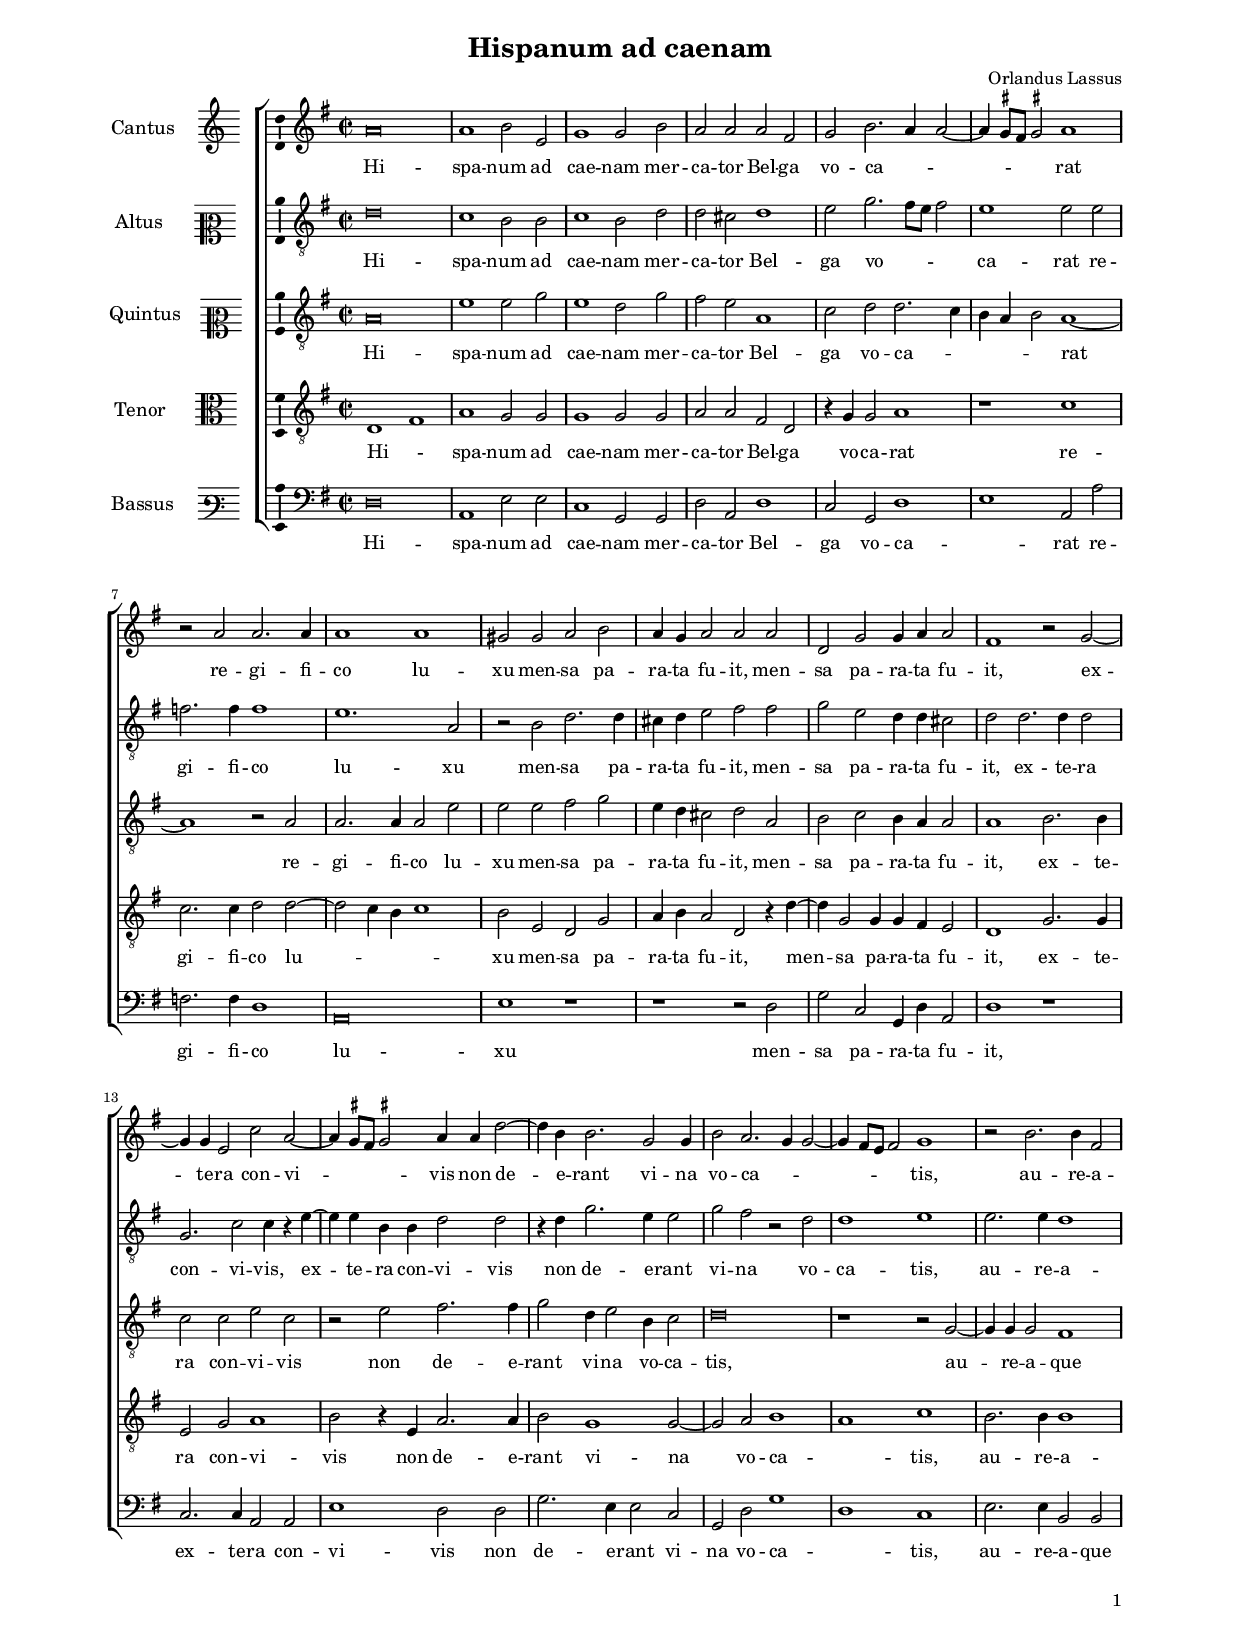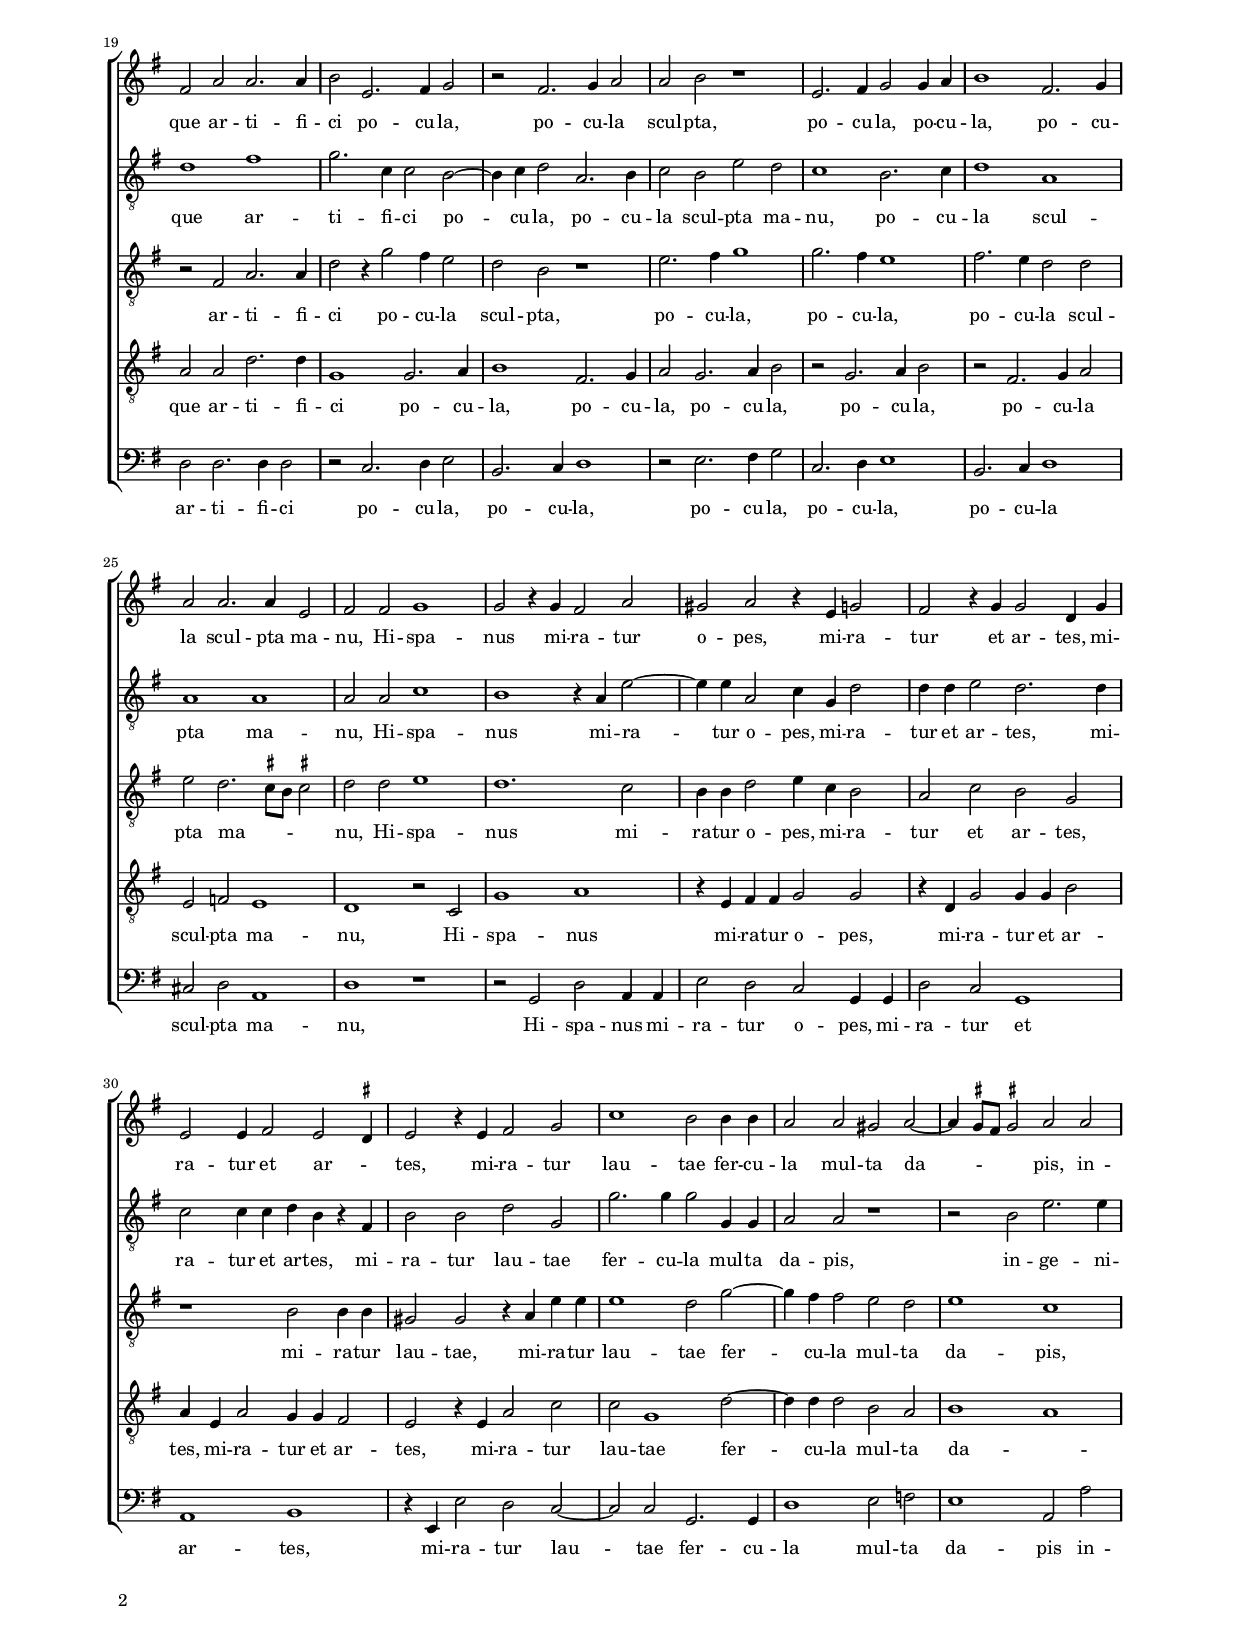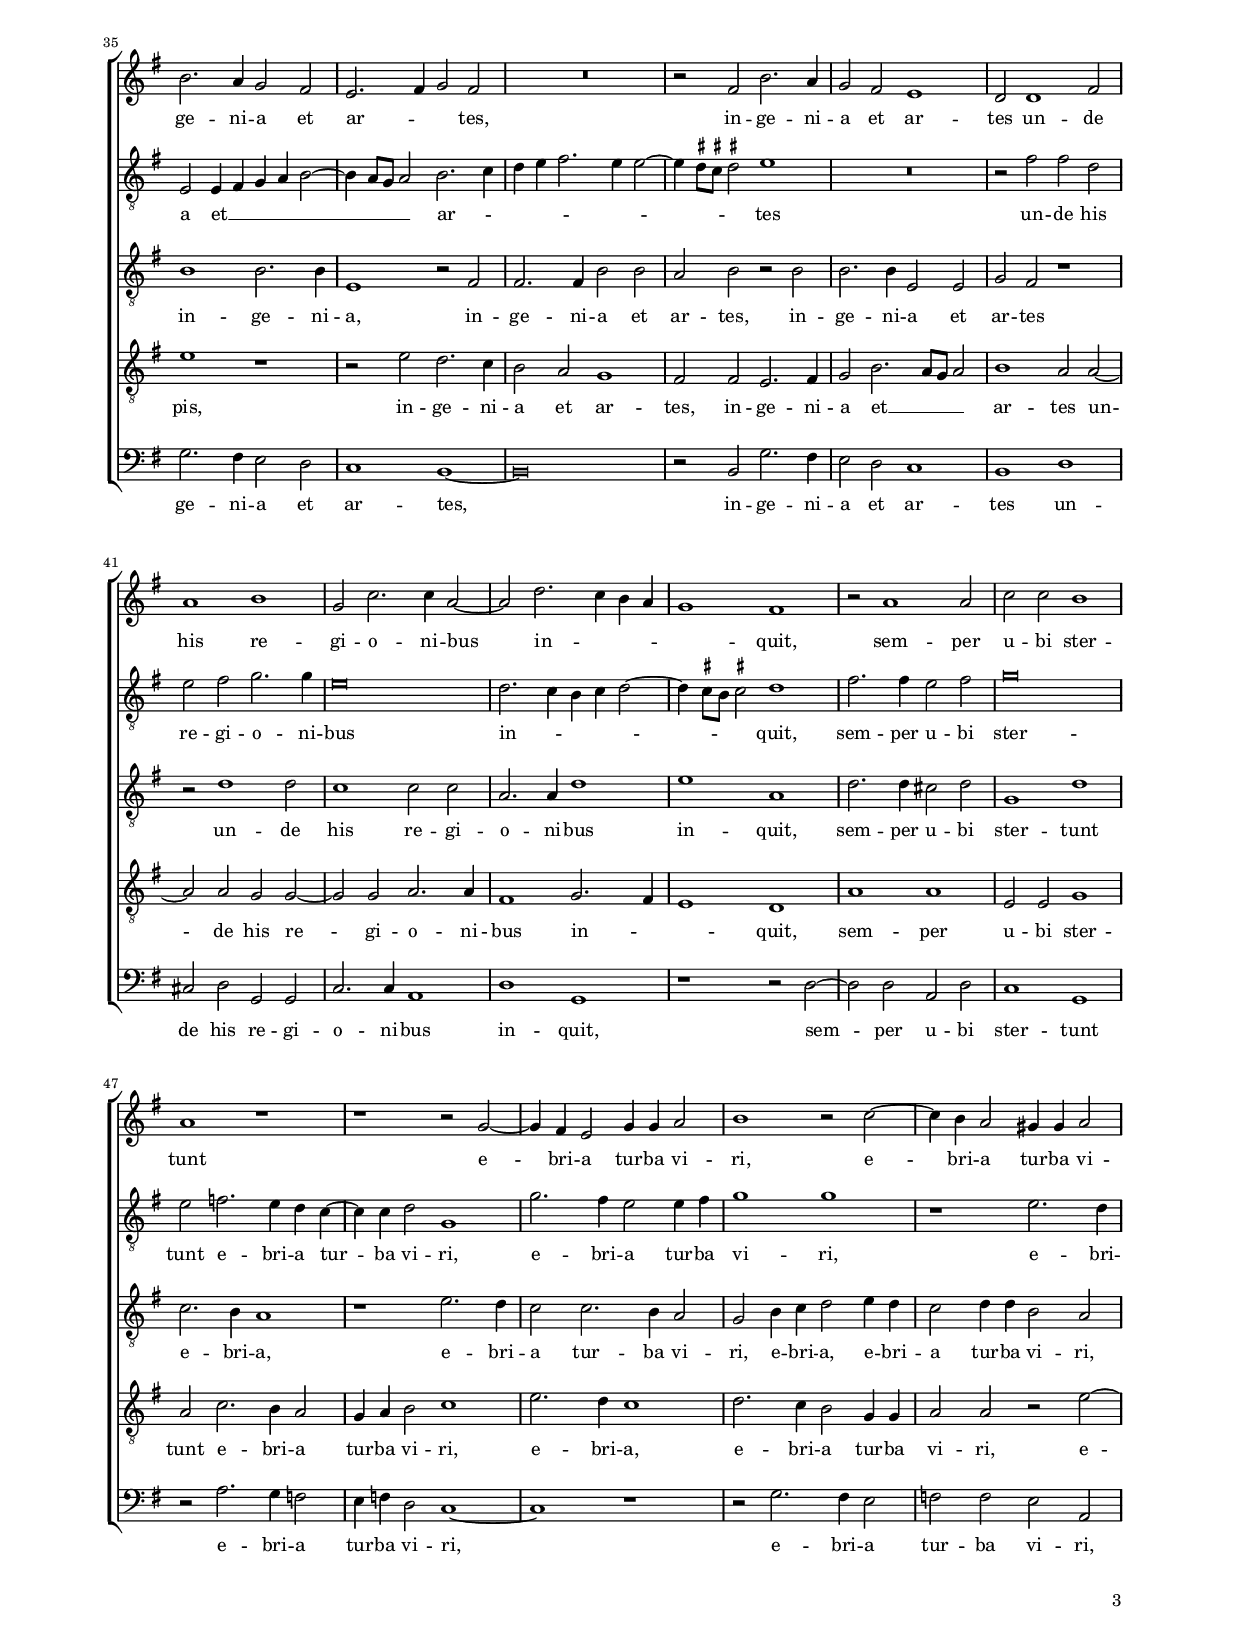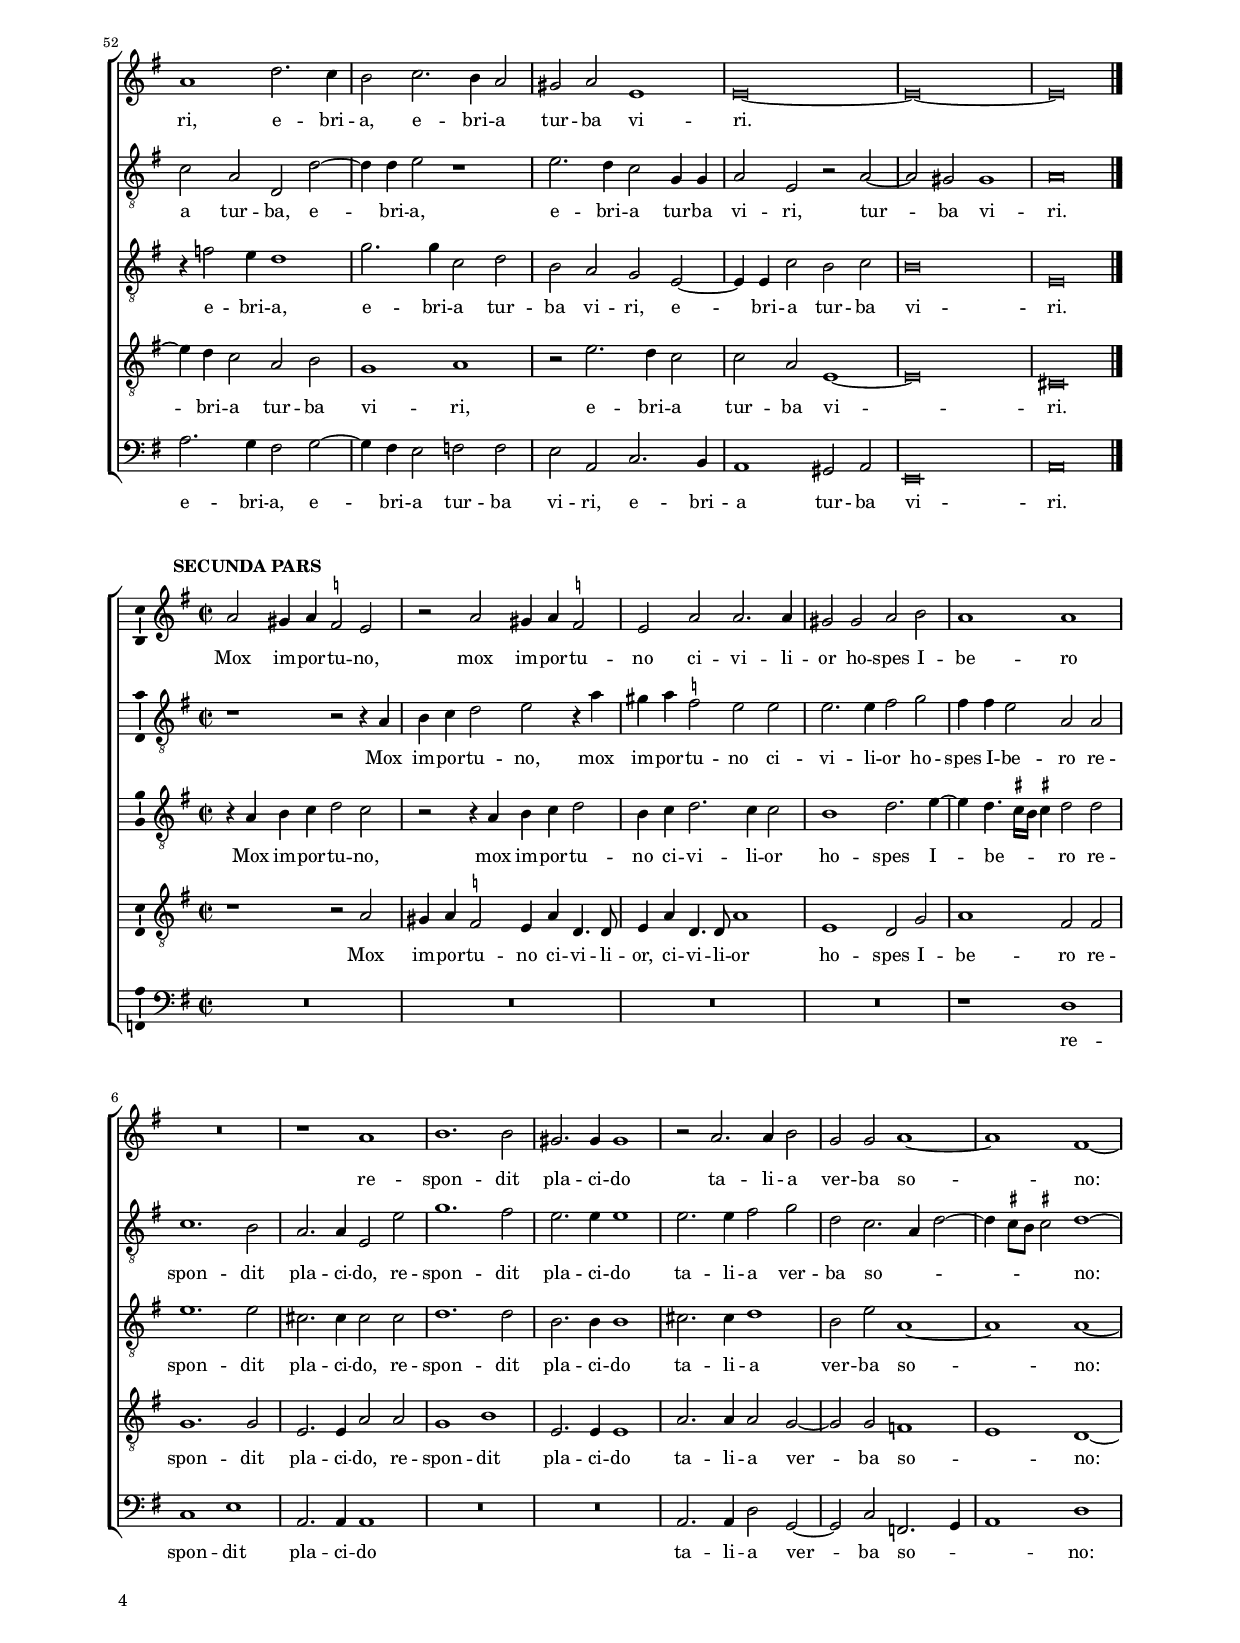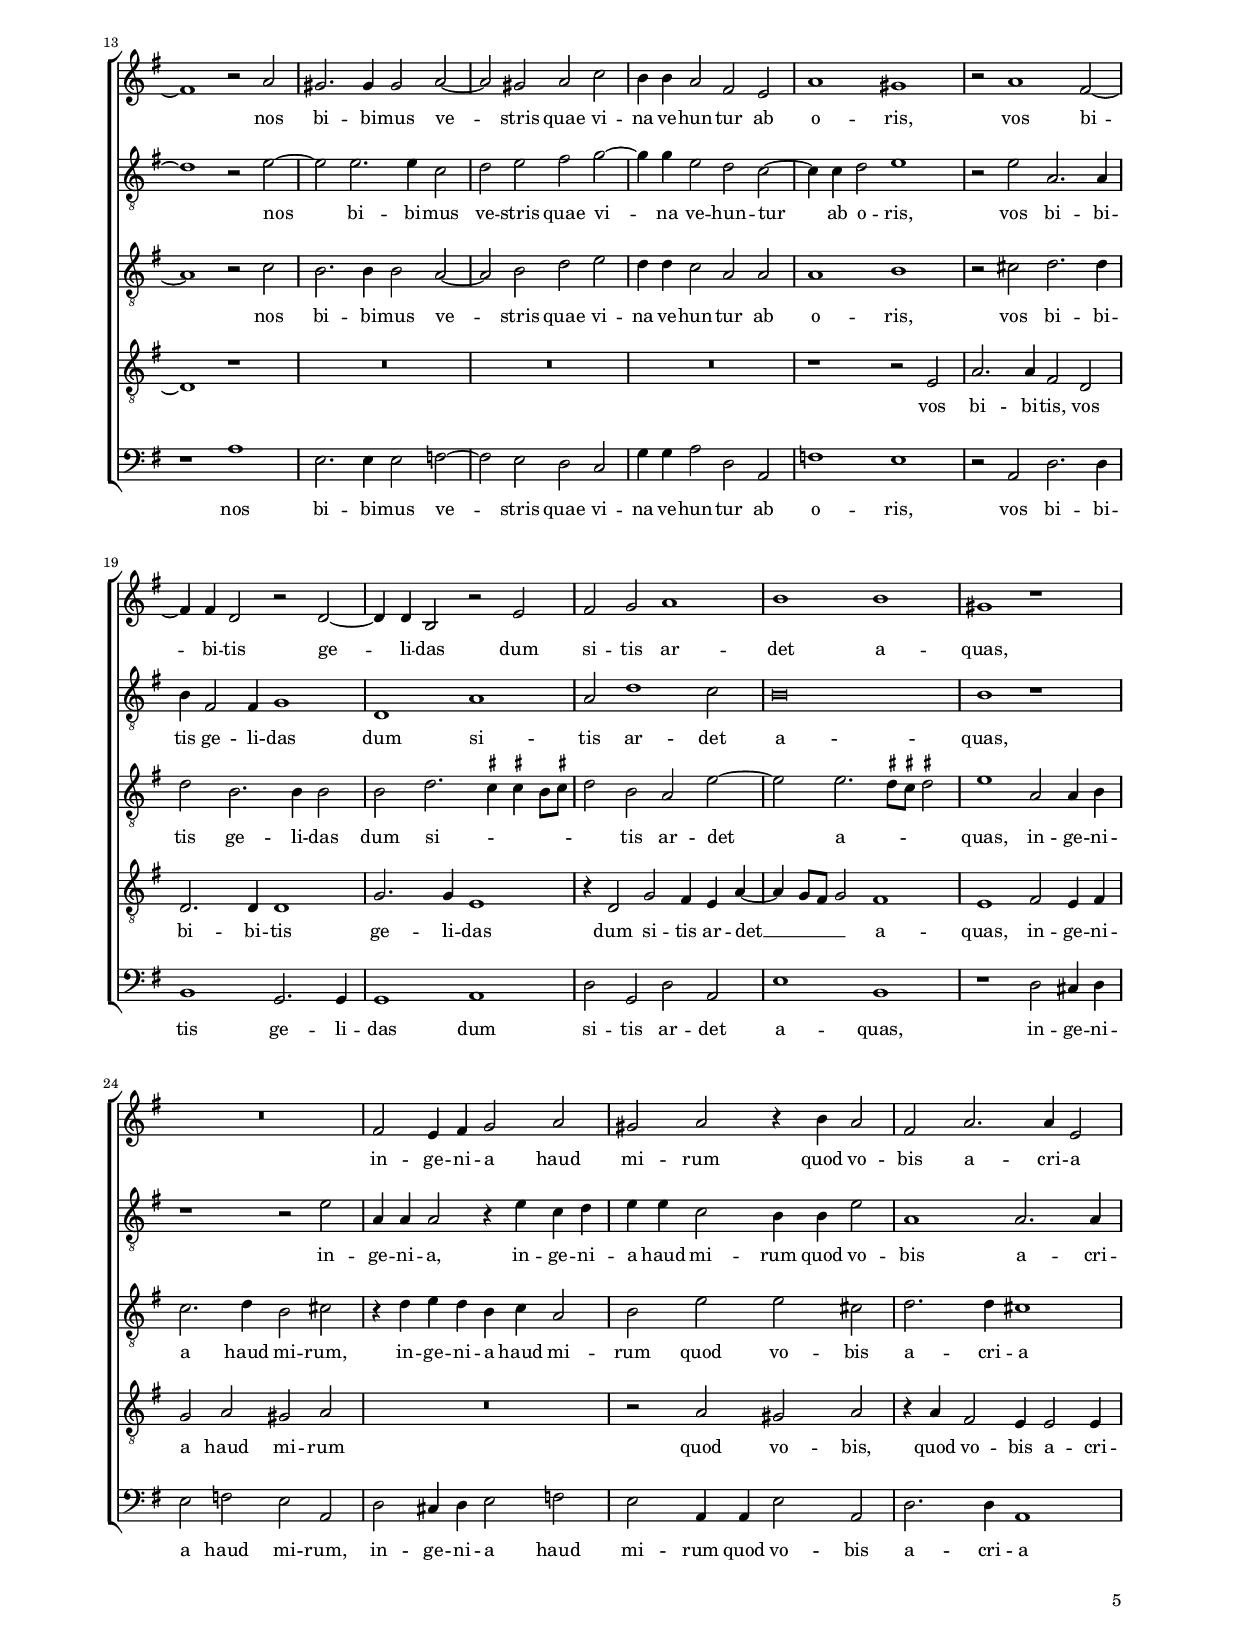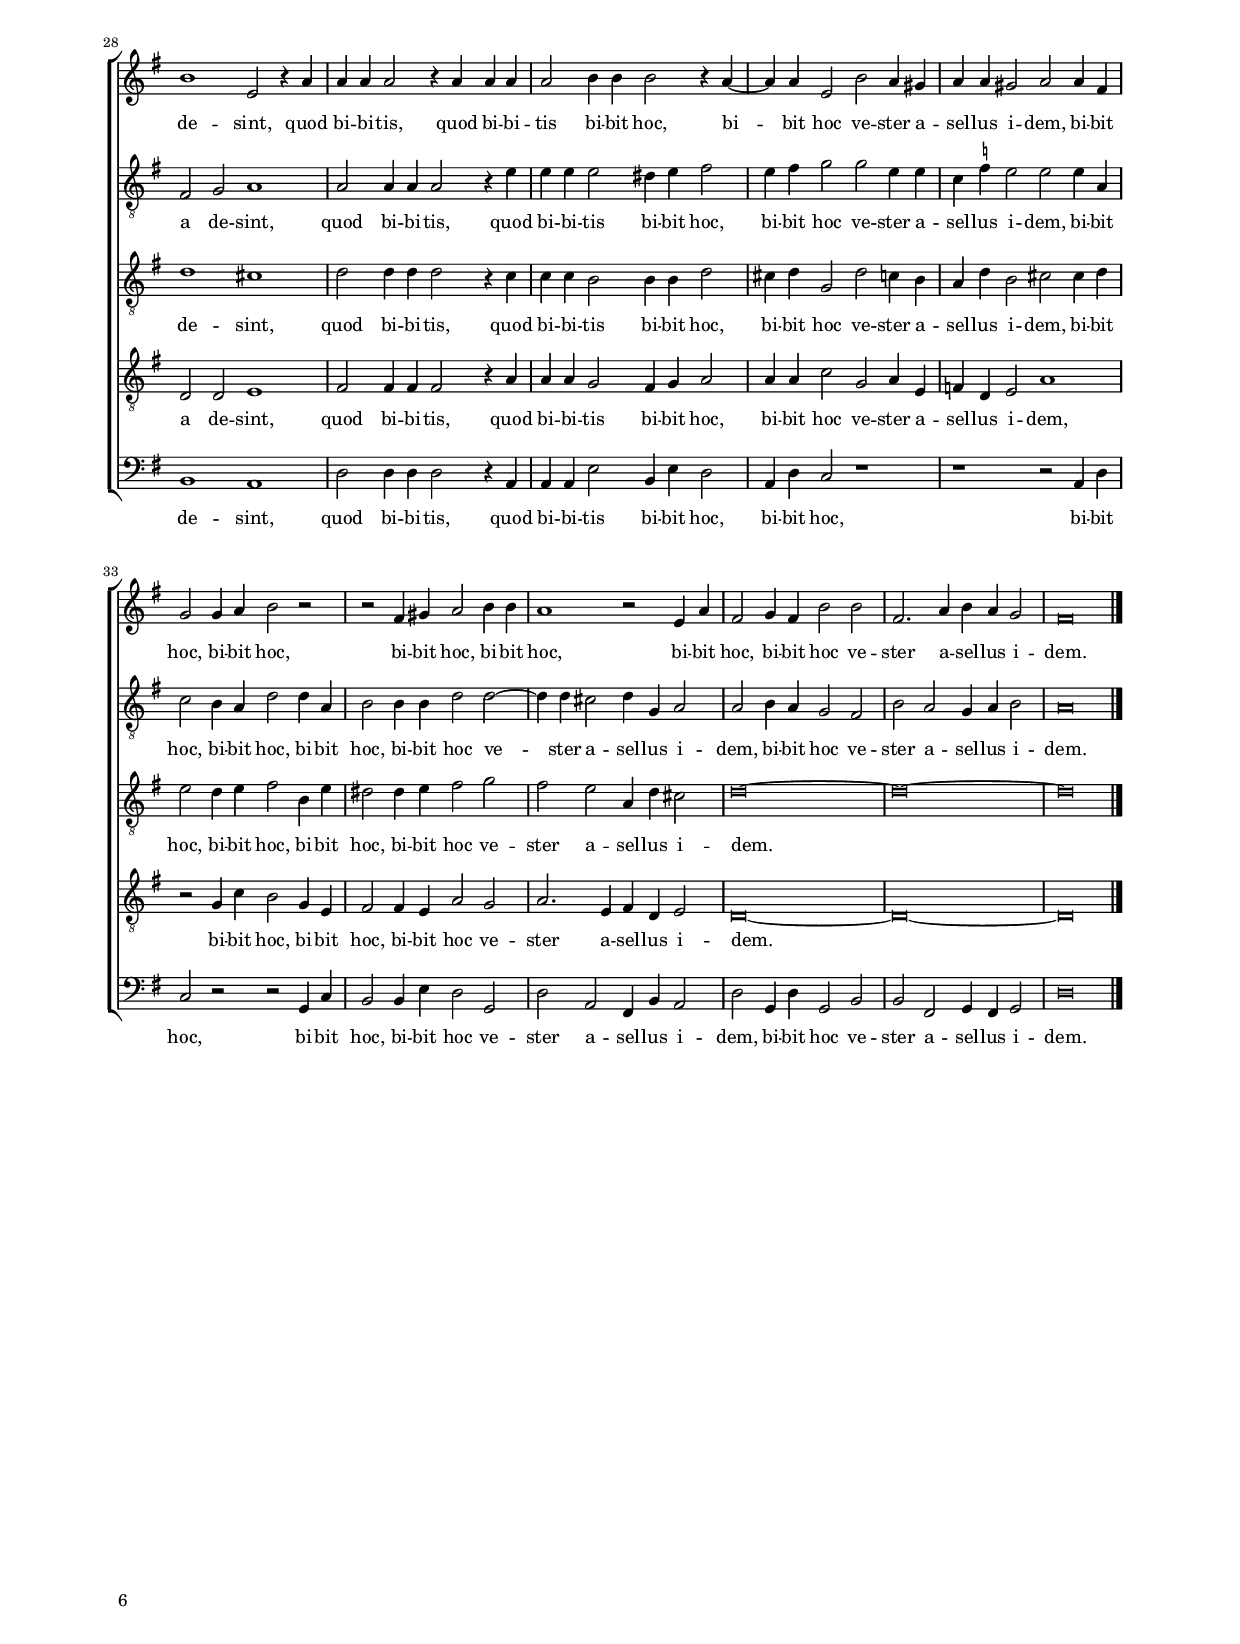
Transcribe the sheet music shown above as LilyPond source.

\header
{
  title="Hispanum ad caenam"
  composer="Orlandus Lassus"
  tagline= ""
}

\version "2.24.0"
\include "deutsch.ly"
#(set-global-staff-size 15)
% #(set-default-paper-size "letter")
#(ly:set-option 'point-and-click #f)

	
	ficta = { \once \set suggestAccidentals = ##t }
	
	forget = #(define-music-function (music) (ly:music?) #{
		\accidentalStyle forget
		$music
		\accidentalStyle default
		#})
	

\paper
	{
	top-margin = 1.8 \cm
	bottom-margin = 1.2 \cm
	left-margin = 2 \cm
	right-margin = 2 \cm
	ragged-bottom = ##f
	ragged-last-bottom = ##t
	print-page-number = ##f
	score-system-spacing = #'((basic-distance . 16) (minimum-distance . 14) (padding . 5) (strechability . 150))
	system-system-spacing = #'((basic-distance . 16) (minimum-distance . 14) (padding . 5) (strechability . 150))
	oddFooterMarkup=\markup   \fill-line { "" \fromproperty #'page:page-number-string }
	evenFooterMarkup=\markup  \fill-line { \fromproperty #'page:page-number-string "" }
	last-bottom-spacing = #'((basic-distance . 12) (minimum-distance . 7) (padding . 4))
%	systems-per-page = 3
%   page-count = 6
%	min-systems-per-page = 3
	}

global = {
	\key c \major
	\time 2/2 \set Score.measureLength = #(ly:make-moment 2/1)
	\set Score.tempoHideNote = ##t
	\tempo 2 = 90
	\skip 1*2*57 \bar "|."
	}
	

incipitcantus = \markup { \score {
	{
	\set Staff.instrumentName = \markup { \fontsize #1 "Cantus" }
	\key c \major
	\clef violin
	s4 \bar ""
	}
	\layout  {
	raggedright = ##t
	indent = 1.8 \cm
	line-width = 2.5 \cm
	\context { \Staff \remove Time_signature_engraver }
	\override Staff.Clef.Y-extent = #'(0 . 0)
	}} \hspace #1 }
	  
	  
incipitaltus = \markup { \score {
	{
	\set Staff.instrumentName = \markup { \fontsize #1 "Altus" }
	\key c \major
	\clef mezzosoprano
	s4 \bar ""
	}
	\layout  {
	raggedright = ##t
	indent = 1.8 \cm
	line-width = 2.5 \cm
	\context { \Staff \remove Time_signature_engraver }
	\override Staff.Clef.Y-extent = #'(0 . 0)
	}} \hspace #1 }

		  
incipitquintus = \markup { \score {
	{
	\set Staff.instrumentName = \markup { \fontsize #1 "Quintus" }
	\key c \major
	\clef mezzosoprano
	s4 \bar ""
	}
	\layout  {
	raggedright = ##t
	indent = 1.8 \cm
	line-width = 2.5 \cm
	\context { \Staff \remove Time_signature_engraver }
	\override Staff.Clef.Y-extent = #'(0 . 0)
	}} \hspace #1 }
	  

incipittenor = \markup { \score {
	{
	\set Staff.instrumentName = \markup { \fontsize #1 "Tenor" }
	\key c \major
	\clef alto
	s4 \bar ""
	}
	\layout  {
	raggedright = ##t
	indent = 1.8 \cm
	line-width = 2.5 \cm
	\context { \Staff \remove Time_signature_engraver }
	\override Staff.Clef.Y-extent = #'(0 . 0)
	}} \hspace #1 }
	  
   
incipitbassus = \markup { \score {
	{
	\set Staff.instrumentName = \markup { \fontsize #1 "Bassus" }
	\key c \major
	\clef varbaritone
	s4 \bar ""
	}
	\layout  {
	raggedright = ##t
	indent = 1.8 \cm
	line-width = 2.5 \cm
	\context { \Staff \remove Time_signature_engraver }
	\override Staff.Clef.Y-extent = #'(0 . 0)
	}} \hspace #1 }


cantus =  \relative c''
	{
	d\breve
	d1 e2 a,
	c1 c2 e
	d2 d d h
%5
	c2 e2. d4 d2~ |
	d4 \ficta cis8 h \ficta cis!2 d1  \break \noPageBreak
	r2 d d2. d4
	d1 d
	cis2 cis d e
%10
	d4 c d2 d d |
	g,2 c c4 d d2
	h1 r2 c~  \break \noPageBreak
	c4 c a2 f' d~
	d4 \ficta cis8 h \ficta cis!2 d4 d g2~
%15
	g4 e e2. c2 c4 |
	e2 d2. c4 c2~
	c4 h8 a h2 c1
	r2 e2. e4 h2 \pageBreak
	h2 d d2. d4
%20
	e2 a,2. h4 c2 |
	r2 h2. c4 d2
	d2 e r1
	a,2. h4 c2 c4 d
	e1 h2. c4 \break \noPageBreak
%25
	d2 d2. d4 a2 |
	h2 h c1
	c2 r4 c h2 d
	cis2 d r4 a c2
	h2 r4 c c2 g4 c \break \noPageBreak
%30
	a2 a4 h2 a \ficta gis4 |
	a2 r4 a h2 c
	f1 e2 e4 e
	d2 d cis d~
	d4 \ficta cis8 h \ficta cis!2 d d \pageBreak
%35
	e2. d4 c2 h |
	a2. h4 c2 h
	R\breve
	r2 h e2. d4
	c2 h a1
%40
	g2 g1 h2 \break \noPageBreak |
	d1 e
	c2 f2. f4 d2~
	d2 g2. f4 e d
	c1 h
%45
	r2 d1 d2 |
	f2 f e1 \break \noPageBreak
	d1 r
	r1 r2 c~
	c4 h a2 c4 c d2
%50
	e1 r2 f~ |
	f4 e d2 cis4 cis d2 \pageBreak
	d1 g2. f4
	e2 f2. e4 d2
	cis2 d a1
%55
	a\breve~ |
	a\breve~
	a\breve \noPageBreak |
	}


altus =  \relative c'
	{
	g'\breve
	f1 e2 e
	f1 e2 g
	g2 fis g1
%5
	a2 c2. h8 a h2 |
	a1 a2 a
	b2. b4 b1
	a1. d,2
	r2 e g2. g4
%10
	fis4 g a2 h h |
	c2 a g4 g fis2
	g2 g2. g4 g2
	c,2. f2 f4 r a~
	a4 a e e g2 g
%15
	r4 g c2. a4 a2 |
	c2 h r g
	g1 a
	a2. a4 g1
	g1 h
%20
	c2. f,4 f2 e~ |
	e4 f g2 d2. e4
	f2 e a g
	f1 e2. f4
	g1 d
%25
	d1 d |
	d2 d f1
	e1 r4 d a'2~
	a4 a d,2 f4 c g'2
	g4 g a2 g2. g4
%30
	f2 f4 f g e r h |
	e2 e g c,
	c'2. c4 c2 c,4 c
	d2 d r1
	r2 e a2. a4
%35
	a,2 a4 h c d e2~ |
	e4 d8 c d2 e2. f4
	g4 a h2. a4 a2~
	a4 \ficta gis8 \ficta fis \ficta gis!2 a1
	R\breve
%40
	r2 h h g |
	a2 h c2. c4
	a\breve
	g2. f4 e f g2~
	g4 \ficta fis8 e \ficta fis!2 g1
%45
	h2. h4 a2 h |
	c\breve
	a2 b2. a4 g f~
	f4 f g2 c,1
	c'2. h4 a2 a4 h
%50
	c1 c |
	r1 a2. g4
	f2 d g, g'~
	g4 g a2 r1
	a2. g4 f2 c4 c
%55
	d2 a r d~ |
	d2 cis cis1
	d\breve |
	}


quintus =  \relative c'
	{
	d\breve
	a'1 a2 c
	a1 g2 c
	h2 a d,1
%5
	f2 g g2. f4 |
	e4 d e2 d1~
	d1 r2 d
	d2. d4 d2 a'
	a2 a h c
%10
	a4 g fis2 g d |
	e2 f e4 d d2
	d1 e2. e4
	f2 f a f
	r2 a h2. h4
%15
	c2 g4 a2 e4 f2 |
	g\breve
	r1 r2 c,~
	c4 c c2 h1
	r2 h d2. d4
%20
	g2 r4 c2 h4 a2 |
	g2 e r1
	a2. h4 c1
	c2. h4 a1
	h2. a4 g2 g
%25
	a2 g2. \ficta fis8 e \ficta fis!2 |
	g2 g a1
	g1. f2
	e4 e g2 a4 f e2
	d2 f e c
%30
	r1 e2 e4 e |
	cis2 cis r4 d a' a
	a1 g2 c~
	c4 h h2 a g
	a1 f
%35
	e1 e2. e4 |
	a,1 r2 h
	h2. h4 e2 e
	d2 e r e
	e2. e4 a,2 a
%40
	c2 h r1 |
	r2 g'1 g2
	f1 f2 f
	d2. d4 g1
	a1 d,
%45
	g2. g4 fis2 g |
	c,1 g'
	f2. e4 d1
	r1 a'2. g4
	f2 f2. e4 d2
%50
	c2 e4 f g2 a4 g |
	f2 g4 g e2 d
	r4 b'2 a4 g1
	c2. c4 f,2 g
	e2 d c a~
%55
	a4 a f'2 e f |
	e\breve
	a,\breve |
	}


tenor  =  \relative c'
	{
	g1 h
	d1 c2 c
	c1 c2 c
	d2 d h g
%5
	r4 c c2 d1 |
	r1 f
	f2. f4 g2 g~
	g2 f4 e f1
	e2 a, g c
%10
	d4 e d2 g, r4 g'~
	g4 c,2 c4 c4 h a2
	g1 c2. c4
	a2 c d1
	e2 r4 a, d2. d4
%15
	e2 c1 c2~ |
	c2 d e1
	d1 f
	e2. e4 e1
	d2 d g2. g4
%20
	c,1 c2. d4 |
	e1 h2. c4
	d2 c2. d4 e2
	r2 c2. d4 e2
	r2 h2. c4 d2
%25
	a2 b a1 |
	g1 r2 f
	c'1 d
	r4 a h h c2 c
	r4 g c2 c4 c e2
%30
	d4 a d2 c4 c h2 |
	a2 r4 a d2 f
	f2 c1 g'2~
	g4 g g2 e d
	e1 d
%35
	a'1 r |
	r2 a g2. f4
	e2 d c1
	h2 h a2. h4
	c2 e2. d8 c d2
%40
	e1 d2 d~ |
	d2 d c c~
	c2 c d2. d4
	h1 c2. h4
	a1 g
%45
	d'1 d |
	a2 a c1
	d2 f2. e4 d2
	c4 d e2 f1
	a2. g4 f1
%50
	g2. f4 e2 c4 c |
	d2 d r a'~
	a4 g f2 d e
	c1 d
	r2 a'2. g4 f2
%55
	f2 d a1~ |
	a\breve
	fis\breve |
	}


bassus  =  \relative c
	{
	g'\breve
	d1 a'2 a
	f1 c2 c
	g'2 d g1
%5
	f2 c g'1 |
	a1 d,2 d'
	b2. b4 g1
	d\breve
	a'1 r
%10
	r1 r2 g |
	c2 f, c4 g' d2
	g1 r
	f2. f4 d2 d
	a'1 g2 g
%15
	c2. a4 a2 f |
	c2 g' c1
	g1 f
	a2. a4 e2 e
	g2 g2. g4 g2
%20
	r2 f2. g4 a2 |
	e2. f4 g1
	r2 a2. h4 c2
	f,2. g4 a1
	e2. f4 g1
%25
	fis2 g d1 |
	g1 r
	r2 c, g' d4 d
	a'2 g f c4 c
	g'2 f c1
%30
	d1 e |
	r4 a, a'2 g f~
	f2 f c2. c4
	g'1 a2 b
	a1 d,2 d'
%35
	c2. h4 a2 g |
	f1 e~
	e\breve
	r2 e c'2. h4
	a2 g f1
%40
	e1 g |
	fis2 g c, c
	f2. f4 d1
	g1 c,
	r1 r2 g'~
%45
	g2 g d g |
	f1 c
	r2 d'2. c4 b2
	a4 b g2 f1~
	f1 r
%50
	r2 c'2. h4 a2 |
	b2 b a d,
	d'2. c4 h2 c~
	c4 h a2 b b
	a2 d, f2. e4
%55
	d1 cis2 d |
	a\breve
	d\breve |
	}


lyricscantus = \lyricmode {
	Hi -- spa -- num ad cae -- nam mer -- ca -- tor Bel -- ga vo -- ca -- _ _ _ _ _ rat
		re -- gi -- fi -- co lu -- xu
		men -- sa pa -- ra -- ta fu -- it,
		men -- sa pa -- ra -- ta fu -- it,
		ex -- te -- ra con -- vi -- _ _ _ vis non de -- e -- rant vi -- na vo -- ca -- _ _ _ _ _ tis,
		au -- re -- a -- que ar -- ti -- fi -- ci po -- cu -- la,
		po -- cu -- la scul -- pta,
		po -- cu -- la,
		po -- cu -- la,
		po -- cu -- la scul -- pta ma -- nu,
		Hi -- spa -- nus mi -- ra -- tur o -- pes,
		mi -- ra -- tur et ar -- tes,
		mi -- ra -- tur et ar -- _ tes,
		mi -- ra -- tur lau -- tae
		fer -- cu -- la mul -- ta da -- _ _ _ pis,
		in -- ge -- ni -- a et ar -- _ _ tes,
		in -- ge -- ni -- a et ar -- tes
		un -- de his re -- gi -- o -- ni -- bus in -- _ _ _ _ quit,
		sem -- per u -- bi ster -- tunt
		e -- bri -- a tur -- ba vi -- ri,
		e -- bri -- a tur -- ba vi -- ri,
		e -- bri -- a,
		e -- bri -- a tur -- ba vi -- ri.
	}


lyricsaltus = \lyricmode {
	Hi -- spa -- num ad cae -- nam mer -- ca -- tor Bel -- ga vo -- _ _ _ ca -- rat
		re -- gi -- fi -- co lu -- xu
		men -- sa pa -- ra -- ta fu -- it,
		men -- sa pa -- ra -- ta fu -- it,
		ex -- te -- ra con -- vi -- vis,
		ex -- te -- ra con -- vi -- vis non de -- e -- rant vi -- na vo -- ca -- tis,
		au -- re -- a -- que ar -- ti -- fi -- ci po -- cu -- la,
		po -- cu -- la scul -- pta ma -- nu,
		po -- cu -- la scul -- pta ma -- nu,
		Hi -- spa -- nus mi -- ra -- tur o -- pes,
		mi -- ra -- tur et ar -- tes,
		mi -- ra -- tur et ar -- tes,
		mi -- ra -- tur lau -- tae
		fer -- cu -- la mul -- ta da -- pis,
		in -- ge -- ni -- a et __ _ _ _ _ _ _ _ ar -- _ _ _ _ _ _ _ _ _ tes
		un -- de his re -- gi -- o -- ni -- bus in -- _ _ _ _ _ _ _ quit,
		sem -- per u -- bi ster -- tunt
		e -- bri -- a tur -- ba vi -- ri,
		e -- bri -- a tur -- ba vi -- ri,
		e -- bri -- a tur -- ba,
		e -- bri -- a,
		e -- bri -- a tur -- ba vi -- ri,
		tur -- ba vi -- ri.
	}


lyricsquintus = \lyricmode {
	Hi -- spa -- num ad cae -- nam mer -- ca -- tor Bel -- ga vo -- ca -- _ _ _ _ rat
		re -- gi -- fi -- co lu -- xu
		men -- sa pa -- ra -- ta fu -- it,
		men -- sa pa -- ra -- ta fu -- it,
		ex -- te -- ra con -- vi -- vis non de -- e -- rant vi -- na vo -- ca -- tis,
		au -- re -- a -- que ar -- ti -- fi -- ci po -- cu -- la scul -- pta,
		po -- cu -- la,
		po -- cu -- la,
		po -- cu -- la scul -- pta ma -- _ _ _ nu,
		Hi -- spa -- nus mi -- ra -- tur o -- pes,
		mi -- ra -- tur et ar -- tes,
		mi -- ra -- tur lau -- tae,
		mi -- ra -- tur lau -- tae
		fer -- cu -- la mul -- ta da -- pis,
		in -- ge -- ni -- a,
		in -- ge -- ni -- a et ar -- tes,
		in -- ge -- ni -- a et ar -- tes
		un -- de his re -- gi -- o -- ni -- bus in -- quit,
		sem -- per u -- bi ster -- tunt e -- bri -- a,
		e -- bri -- a tur -- ba vi -- ri,
		e -- bri -- a,
		e -- bri -- a tur -- ba vi -- ri,
		e -- bri -- a,
		e -- bri -- a tur -- ba vi -- ri,
		e -- bri -- a tur -- ba vi -- ri.
	}


lyricstenor = \lyricmode {
	Hi -- _ spa -- num ad cae -- nam mer -- ca -- tor Bel -- ga vo -- ca -- rat
		re -- gi -- fi -- co lu -- _ _ _ xu
		men -- sa pa -- ra -- ta fu -- it,
		men -- sa pa -- ra -- ta fu -- it,
		ex -- te -- ra con -- vi -- vis non de -- e -- rant vi -- na vo -- ca -- _ tis,
		au -- re -- a -- que ar -- ti -- fi -- ci po -- cu -- la,
		po -- cu -- la,
		po -- cu -- la,
		po -- cu -- la,
		po -- cu -- la scul -- pta ma -- nu,
		Hi -- spa -- nus mi -- ra -- tur o -- pes,
		mi -- ra -- tur et ar -- tes,
		mi -- ra -- tur et ar -- tes,
		mi -- ra -- tur lau -- tae
		fer -- cu -- la mul -- ta da -- _ pis,
		in -- ge -- ni -- a et ar -- tes,
		in -- ge -- ni -- a et __ _ _ _ ar -- tes
		un -- de his re -- gi -- o -- ni -- bus in -- _ _ quit,
		sem -- per u -- bi ster -- tunt e -- bri -- a tur -- ba vi -- ri,
		e -- bri -- a,
		e -- bri -- a tur -- ba vi -- ri,
		e -- bri -- a tur -- ba vi -- ri,
		e -- bri -- a tur -- ba vi -- ri.
	}


lyricsbassus = \lyricmode {
	Hi -- spa -- num ad cae -- nam mer -- ca -- tor Bel -- ga vo -- ca -- _ rat
		re -- gi -- fi -- co lu -- xu
		men -- sa pa -- ra -- ta fu -- it,
		ex -- te -- ra con -- vi -- vis non de -- e -- rant vi -- na vo -- ca -- _ tis,
		au -- re -- a -- que ar -- ti -- fi -- ci po -- cu -- la,
		po -- cu -- la,
		po -- cu -- la,
		po -- cu -- la,
		po -- cu -- la scul -- pta ma -- nu,
		Hi -- spa -- nus mi -- ra -- tur o -- pes,
		mi -- ra -- tur et ar -- tes,
		mi -- ra -- tur lau -- tae
		fer -- cu -- la mul -- ta da -- pis
		in -- ge -- ni -- a et ar -- tes,
		in -- ge -- ni -- a et ar -- tes
		un -- de his re -- gi -- o -- ni -- bus in -- quit,
		sem -- per u -- bi ster -- tunt
		e -- bri -- a tur -- ba vi -- ri,
		e -- bri -- a tur -- ba vi -- ri,
		e -- bri -- a,
		e -- bri -- a tur -- ba vi -- ri,
		e -- bri -- a tur -- ba vi -- ri.
	}


\score
{  
	\transpose c g, {
	\new ChoirStaff \with { \override StaffGrouper.staff-staff-spacing.basic-distance = #12 }
	<<

	\new Staff << \global
	\new Voice="v1" {
		\set Staff.instrumentName=\incipitcantus
		\set Staff.midiInstrument = "reed organ"
		\clef violin
		\cantus }
	\new Lyrics \lyricsto "v1" {\lyricscantus }
	>>


	\new Staff << \global
	\new Voice="v2" {
		\set Staff.instrumentName=\incipitaltus
		\set Staff.midiInstrument = "reed organ"
		\clef "G_8"
		\altus}
	\new Lyrics \lyricsto "v2" {\lyricsaltus }
	>>


	\new Staff << \global
	\new Voice="v5" {
		\set Staff.instrumentName=\incipitquintus
		\set Staff.midiInstrument = "reed organ"
		\clef "G_8"
		\quintus}
	\new Lyrics \lyricsto "v5" {\lyricsquintus }
	>>


	\new Staff << \global
	\new Voice="v3" {
		\set Staff.instrumentName=\incipittenor
		\set Staff.midiInstrument = "reed organ"
		\clef "G_8"
		\tenor }
	\new Lyrics \lyricsto "v3" {\lyricstenor }
	>>


	\new Staff << \global
	\new Voice="v4" {
		\set Staff.instrumentName=\incipitbassus
		\set Staff.midiInstrument = "reed organ"
		\clef bass
		\bassus }
	\new Lyrics \lyricsto "v4" {\lyricsbassus}
	>>

	>>
	} % transpose

	\layout
	{
	indent = 2.5 \cm
	\context { \Staff \override TimeSignature.break-visibility = #end-of-line-invisible }
	\context { \Lyrics \override VerticalAxisGroup.nonstaff-relatedstaff-spacing.padding = #1.4 }
%	\context { \Lyrics \override LyricText.font-size = #1 }
	\context { \Staff \consists "Ambitus_engraver" }
	\context { \Score \override BarNumber.padding = #2 }
	\context { \Voice \override NoteHead.style = #'baroque }
	}


\midi
	{
	}

}

%%%%%%%%%%%%%%%%%%%%  SECUNDA PARS %%%%%%%%%%%%%%%%%%%%


global = {
	\key c \major
	\time 2/2 \set Score.measureLength = #(ly:make-moment 2/1)
	\set Score.tempoHideNote = ##t
	\tempo 2 = 90
	\skip 1*2*38 \bar "|."
	}


cantus =  \relative c''
	{
	d2 cis4 d \ficta b2 a
	r2 d cis4 d \ficta b2
	a2 d d2. d4
	cis2 cis d e
%5
	d1 d  \break \noPageBreak |
	R\breve
	r1 d
	e1. e2
	cis2. cis4 cis1
%10
	r2 d2. d4 e2 |
	c2 c d1~
	d1 h~ \pageBreak
	h1 r2 d
	cis2. cis4 cis2 d~
%15
	d2 cis d f |
	e4 e d2 h a
	d1 cis
	r2 d1 h2~ \break \noPageBreak
	h4 h g2 r g~
%20
	g4 g e2 r a |
	h2 c d1
	e1 e
	cis1 r \break \noPageBreak
	R\breve
%25
	h2 a4 h c2 d |
	cis2 d r4 e d2
	h2 d2. d4 a2 \pageBreak
	e'1 a,2 r4 d
	d4 d d2 r4 d d d
%30
	d2 e4 e e2 r4 d~ |
	d4 d a2 e' d4 cis
	d4 d cis2 d d4 h \break \noPageBreak
	c2 c4 d e2 r
	r2 h4 cis d2 e4 e
%35
	d1 r2 a4 d |
	h2 c4 h e2 e
	h2. d4 e d c2
	h\breve |
	}


altus =  \relative c'
	{
	r1 r2 r4 d
	e4 f g2 a r4 d
	cis4 d \ficta b2 a a
	a2. a4 h2 c
%5
	h4 h a2 d, d |
	f1. e2
	d2. d4 a2 a'
	c1. h2
	a2. a4 a1
%10
	a2. a4 h2 c |
	g2 f2. d4 g2~
	g4 \ficta fis8 e \ficta fis!2 g1~
	g1 r2 a~
	a2 a2. a4 f2
%15
	g2 a h c~ |
	c4 c a2 g f~
	f4 f g2 a1
	r2 a d,2. d4
	e4 h2 h4 c1
%20
	g1 d' |
	d2 g1 f2
	e\breve
	e1 r
	r1 r2 a
%25
	d,4 d d2 r4 a' f g |
	a4 a f2 e4 e a2
	d,1 d2. d4
	h2 c d1
	d2 d4 d d2 r4 a'
%30
	a4 a a2 gis4 a h2 |
	a4 h c2 c a4 a
	f4 \ficta b a2 a a4 d,
	f2 e4 d g2 g4 d
	e2 e4 e g2 g~
%35
	g4 g fis2 g4 c, d2 |
	d2 e4 d c2 h
	e2 d c4 d e2
	d\breve |
	}


quintus =  \relative c'
	{
	r4 d e f g2 f
	r2 r4 d e f g2
	e4 f g2. f4 f2
	e1 g2. a4~
%5
	a4 g4. \ficta fis16 e \ficta fis!4 g2 g |
	a1. a2
	fis2. fis4 fis2 fis
	g1. g2
	e2. e4 e1
%10
	fis2. fis4 g1 |
	e2 a d,1~
	d1 d~
	d1 r2 f
	e2. e4 e2 d~
%15
	d2 e g a |
	g4 g f2 d d
	d1 e
	r2 fis g2. g4
	g2 e2. e4 e2
%20
	e2 g2. \ficta fis4 \ficta fis! e8 \ficta fis! |
	g2 e d a'~
	a2 a2. \ficta gis8 \ficta fis \ficta gis!2
	a1 d,2 d4 e
	f2. g4 e2 fis
%25
	r4 g a g e f d2 |
	e2 a a fis
	g2. g4 fis1
	g1 fis
	g2 g4 g g2 r4 f
%30
	f4 f e2 e4 e g2 |
	fis4 g c,2 g' f4 e
	d4 g e2 fis fis4 g
	a2 g4 a h2 e,4 a
	gis2 gis4 a h2 c
%35
	h2 a d,4 g fis2 |
	g\breve~
		g\breve~
		g\breve |
	}


tenor  =  \relative c'
	{
	r1 r2 d
	cis4 d \ficta b2 a4 d g,4. g8
	a4 d g,4. g8 d'1
	a1 g2 c
%5
	d1 h2 h |
	c1. c2
	a2. a4 d2 d
	c1 e
	a,2. a4 a1
%10
	d2. d4 d2 c~ |
	c2 c b1
	a1 g~
	g1 r
	R\breve
%15
	R\breve |
	R\breve
	r1 r2 a
	d2. d4 h2 g
	g2. g4 g1
%20
	c2. c4 a1 |
	r4 g2 c h4 a d~
	d4 c8 h c2 h1
	a1 h2 a4 h
	c2 d cis d
%25
	R\breve |
	r2 d cis d
	r4 d h2 a4 a2 a4
	g2 g a1
	h2 h4 h h2 r4 d
%30
	d4 d c2 h4 c d2 |
	d4 d f2 c d4 a
	b4 g a2 d1
	r2 c4 f e2 c4 a
	h2 h4 a d2 c
%35
	d2. a4 h g a2 |
	g\breve~
	g\breve~
	g\breve |
	}


bassus  =  \relative c
	{
	R\breve
	R\breve
	R\breve
	R\breve
%5
	r1 g' |
	f1 a
	d,2. d4 d1
	R\breve
	R\breve
%10
	d2. d4 g2 c,~ |
	c2 f b,2. c4
	d1 g
	r1 d'
	a2. a4 a2 b~
%15
	b2 a g f |
	c'4 c d2 g, d
	b'1 a
	r2 d, g2. g4
	e1 c2. c4
%20
	c1 d |
	g2 c, g' d
	a'1 e
	r1 g2 fis4 g
	a2 b a d,
%25
	g2 fis4 g a2 b |
	a2 d,4 d a'2 d,
	g2. g4 d1
	e1 d
	g2 g4 g g2 r4 d
%30
	d4 d a'2 e4 a g2 |
	d4 g f2 r1
	r1 r2 d4 g
	f2 r r c4 f
	e2 e4 a g2 c,
%35
	g'2 d h4 e d2 |
	g2 c,4 g' c,2 e
	e2 h c4 h c2
	g'\breve |
	}


lyricscantus = \lyricmode {
	Mox im -- por -- tu -- no,
		mox im -- por -- tu -- no
		ci -- vi -- li -- or ho -- spes I -- be -- ro 
		re -- spon -- dit pla -- ci -- do ta -- li -- a ver -- ba so -- no:
		nos bi -- bi -- mus ve -- stris quae vi -- na ve -- hun -- tur ab o -- ris,
		vos bi -- bi -- tis ge -- li -- das dum si -- tis ar -- det a -- quas,
		in -- ge -- ni -- a haud mi -- rum
		quod vo -- bis a -- cri -- a de -- sint,
		quod bi -- bi -- tis,
		quod bi -- bi -- tis
		bi -- bit hoc,
		bi -- bit hoc
		ve -- ster a -- sel -- lus i -- dem,
		bi -- bit hoc,
		bi -- bit hoc,
		bi -- bit hoc,
		bi -- bit hoc,
		bi -- bit hoc,
		bi -- bit hoc
		ve -- ster a -- sel -- lus i -- dem.
	}


lyricsaltus = \lyricmode {
	Mox im -- por -- tu -- no,
		mox im -- por -- tu -- no
		ci -- vi -- li -- or ho -- spes I -- be -- ro
		re -- spon -- dit pla -- ci -- do,
		re -- spon -- dit pla -- ci -- do
		ta -- li -- a ver -- ba so -- _ _ _ _ _ no:
		nos bi -- bi -- mus ve -- stris quae vi -- na ve -- hun -- tur ab o -- ris,
		vos bi -- bi -- tis ge -- li -- das dum si -- tis ar -- det a -- quas,
		in -- ge -- ni -- a,
		in -- ge -- ni -- a haud mi -- rum
		quod vo -- bis a -- cri -- a de -- sint,
		quod bi -- bi -- tis,
		quod bi -- bi -- tis
		bi -- bit hoc,
		bi -- bit hoc
		ve -- ster a -- sel -- lus i -- dem,
		bi -- bit hoc,
		bi -- bit hoc,
		bi -- bit hoc,
		bi -- bit hoc
		ve -- ster a -- sel -- lus i -- dem,
		bi -- bit hoc ve -- ster a -- sel -- lus i -- dem.
	}


lyricsquintus = \lyricmode {
	Mox im -- por -- tu -- no,
		mox im -- por -- tu -- no
		ci -- vi -- li -- or ho -- spes I -- be -- _ _ _ ro re -- spon -- dit pla -- ci -- do,
		re -- spon -- dit pla -- ci -- do ta -- li -- a ver -- ba so -- no:
		nos bi -- bi -- mus ve -- stris quae vi -- na ve -- hun -- tur ab o -- ris,
		vos bi -- bi -- tis ge -- li -- das dum si -- _ _ _ _ _ tis ar -- det a -- _ _ _ quas,
		in -- ge -- ni -- a haud mi -- rum,
		in -- ge -- ni -- a haud mi -- rum
		quod vo -- bis a -- cri -- a de -- sint,
		quod bi -- bi -- tis,
		quod bi -- bi -- tis
		bi -- bit hoc,
		bi -- bit hoc
		ve -- ster a -- sel -- lus i -- dem,
		bi -- bit hoc,
		bi -- bit hoc,
		bi -- bit hoc,
		bi -- bit hoc
		ve -- ster a -- sel -- lus i -- dem.
	}


lyricstenor = \lyricmode {
	Mox im -- por -- tu -- no
		ci -- vi -- li -- or,
		ci -- vi -- li -- or ho -- spes I -- be -- ro re -- spon -- dit pla -- ci -- do,
		re -- spon -- dit pla -- ci -- do ta -- li -- a ver -- ba so -- _ no:
		vos bi -- bi -- tis,
		vos bi -- bi -- tis ge -- li -- das dum si -- tis ar -- det __ _ _ _ a -- quas,
		in -- ge -- ni -- a haud mi -- rum
		quod vo -- bis,
		quod vo -- bis a -- cri -- a de -- sint,
		quod bi -- bi -- tis,
		quod bi -- bi -- tis
		bi -- bit hoc,
		bi -- bit hoc
		ve -- ster a -- sel -- lus i -- dem,
		bi -- bit hoc,
		bi -- bit hoc,
		bi -- bit hoc
		ve -- ster a -- sel -- lus i -- dem.
	}


lyricsbassus = \lyricmode {
	re -- spon -- dit pla -- ci -- do ta -- li -- a ver -- ba so -- _ _ no:
		nos bi -- bi -- mus ve -- stris quae vi -- na ve -- hun -- tur ab o -- ris,
		vos bi -- bi -- tis ge -- li -- das dum si -- tis ar -- det a -- quas,
		in -- ge -- ni -- a haud mi -- rum,
		in -- ge -- ni -- a haud mi -- rum
		quod vo -- bis a -- cri -- a de -- sint,
		quod bi -- bi -- tis,
		quod bi -- bi -- tis
		bi -- bit hoc,
		bi -- bit hoc,
		bi -- bit hoc,
		bi -- bit hoc,
		bi -- bit hoc
		ve -- ster a -- sel -- lus i -- dem,
		bi -- bit hoc
		ve -- ster a -- sel -- lus i -- dem.
	}


\score
	{  
	\transpose c g, {
	\new ChoirStaff \with { \override StaffGrouper.staff-staff-spacing.basic-distance = #12 }
	<<

	\new Staff <<\global
	\new Voice="v1" {
	  %\set Staff.instrumentName=Cantus
		\set Staff.midiInstrument = "reed organ"
		\clef violin
		\cantus }
	\new Lyrics \lyricsto "v1" {\lyricscantus }
	>>


	\new Staff << \global
	\new Voice="v2" {
	  %\set Staff.instrumentName=Altus
		\set Staff.midiInstrument = "reed organ"
		\clef "G_8"
		\altus}
	\new Lyrics \lyricsto "v2" {\lyricsaltus }
	>>


	\new Staff << \global
	\new Voice="v5" {
	  %\set Staff.instrumentName=Quintus
		\set Staff.midiInstrument = "reed organ"
				\clef "G_8"
		\quintus}
	\new Lyrics \lyricsto "v5" {\lyricsquintus }
	>>


	\new Staff <<\global
	\new Voice="v3" {
	  %\set Staff.instrumentName=Tenor
		\set Staff.midiInstrument = "reed organ"
		\clef "G_8"
		\tenor }
	\new Lyrics \lyricsto "v3" {\lyricstenor }
	>>


	\new Staff <<\global
	\new Voice="v4" {
	  %\set Staff.instrumentName=Bassus
		\set Staff.midiInstrument = "reed organ"
		\clef bass
		\bassus }
	\new Lyrics \lyricsto "v4" {\lyricsbassus}
	>>
	
	>>
	} % transpose

	\layout
		{
	indent = 0 \cm
	\context { \Staff \override TimeSignature.break-visibility = #end-of-line-invisible }
	\context { \Lyrics \override VerticalAxisGroup.nonstaff-relatedstaff-spacing.padding = #1.4 }
%	\context { \Lyrics \override LyricText.font-size = #1 }
	\context { \Staff \consists "Ambitus_engraver" }
	\context { \Score \override BarNumber.padding = #2 }
	\context { \Voice \override NoteHead.style = #'baroque }
	}

	\header { piece = \markup { \raise #2 \hspace # 7 \bold "SECUNDA PARS"} }



\midi
	{
	}
	
}

% EOF
